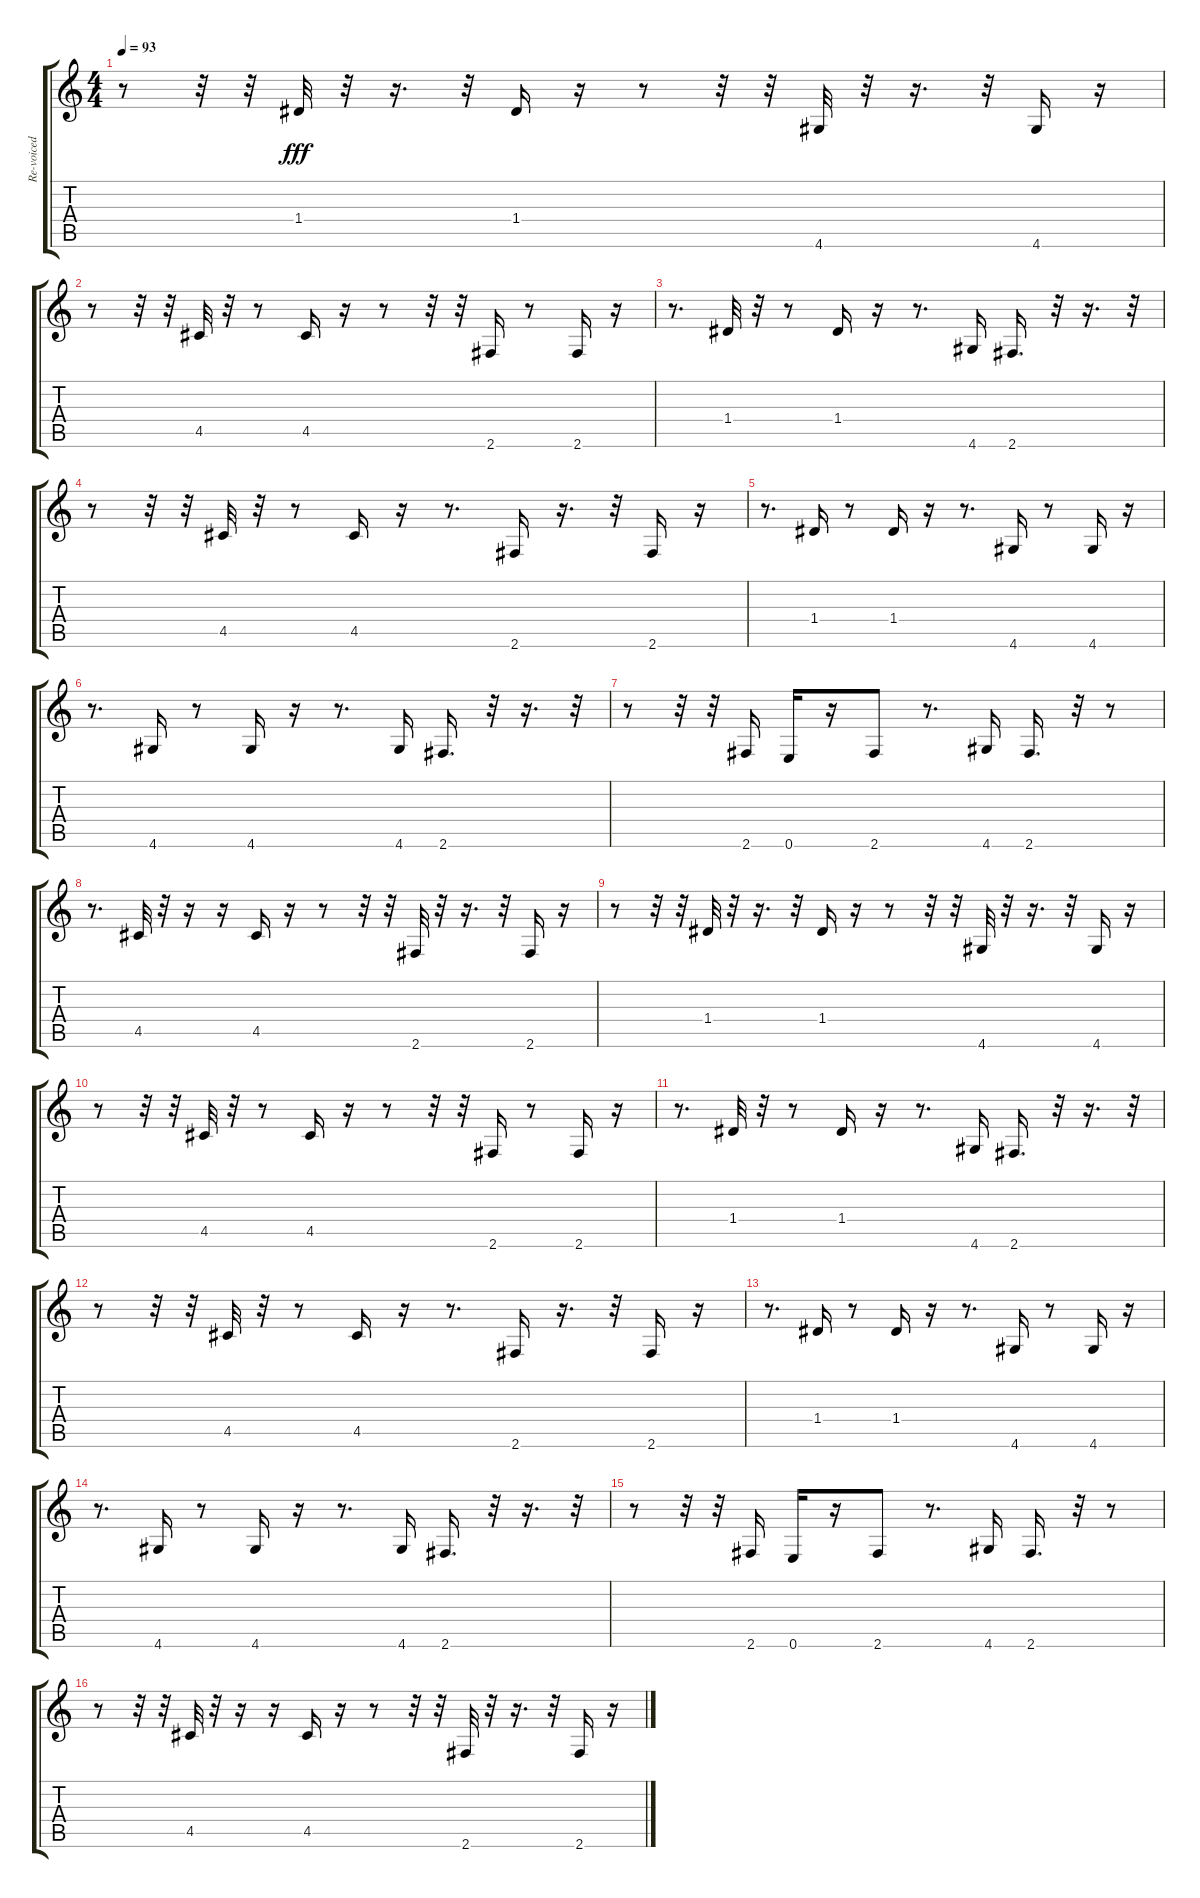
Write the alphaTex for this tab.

\track ("Re-voiced by : Matt Armstrong" "Re-voiced ") {instrument electricbassfinger}
\staff {score tabs}
\tuning (E4 B3 G3 D3 A2 E2) {hide}
\ts (4 4)
\tempo 93
\clef g2
\ks c
r.8{dy fff} r.32 r.32 1.4.32 r.32 r.16{d} r.32 1.4.16 r.16 r.8 r.32 r.32 4.6.32 r.32 r.16{d} r.32 4.6.16 r.16 |
r.8 r.32 r.32 4.5.32 r.32 r.8 4.5.16 r.16 r.8 r.32 r.32 2.6.16 r.8 2.6.16 r.16 |
r.8{d} 1.4.32 r.32 r.8 1.4.16 r.16 r.8{d} 4.6.16 2.6.16{d} r.32 r.16{d} r.32 |
r.8 r.32 r.32 4.5.32 r.32 r.8 4.5.16 r.16 r.8{d} 2.6.16 r.16{d} r.32 2.6.16 r.16 |
r.8{d} 1.4.16 r.8 1.4.16 r.16 r.8{d} 4.6.16 r.8 4.6.16 r.16 |
r.8{d} 4.6.16 r.8 4.6.16 r.16 r.8{d} 4.6.16 2.6.16{d} r.32 r.16{d} r.32 |
r.8 r.32 r.32 2.6.16 0.6.16 r.16 2.6.8 r.8{d} 4.6.16 2.6.16{d} r.32 r.8 |
r.8{d} 4.5.32 r.32 r.16 r.16 4.5.16 r.16 r.8 r.32 r.32 2.6.32 r.32 r.16{d} r.32 2.6.16 r.16 |
r.8 r.32 r.32 1.4.32 r.32 r.16{d} r.32 1.4.16 r.16 r.8 r.32 r.32 4.6.32 r.32 r.16{d} r.32 4.6.16 r.16 |
r.8 r.32 r.32 4.5.32 r.32 r.8 4.5.16 r.16 r.8 r.32 r.32 2.6.16 r.8 2.6.16 r.16 |
r.8{d} 1.4.32 r.32 r.8 1.4.16 r.16 r.8{d} 4.6.16 2.6.16{d} r.32 r.16{d} r.32 |
r.8 r.32 r.32 4.5.32 r.32 r.8 4.5.16 r.16 r.8{d} 2.6.16 r.16{d} r.32 2.6.16 r.16 |
r.8{d} 1.4.16 r.8 1.4.16 r.16 r.8{d} 4.6.16 r.8 4.6.16 r.16 |
r.8{d} 4.6.16 r.8 4.6.16 r.16 r.8{d} 4.6.16 2.6.16{d} r.32 r.16{d} r.32 |
r.8 r.32 r.32 2.6.16 0.6.16 r.16 2.6.8 r.8{d} 4.6.16 2.6.16{d} r.32 r.8 |
r.8 r.32 r.32 4.5.32 r.32 r.16 r.16 4.5.16 r.16 r.8 r.32 r.32 2.6.32 r.32 r.16{d} r.32 2.6.16 r.16
